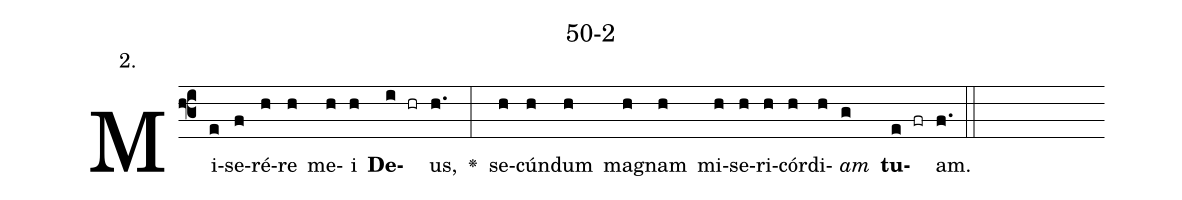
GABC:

name: 50-2;
annotation: 2.;
%%
(f3)Mi(e)se(f)ré(h)re(h) me(h)i(h) <b>De</b>(i hr)us,(h.) <v>\greheightstar</v>(:) se(h)cún(h)dum(h) ma(h)gnam(h) mi(h)se(h)ri(h)cór(h)di(h)<i>am</i>(g) <b>tu</b>(e fr)am.(f.) (::)


%E(h) u(h) o(h) u(g) a(e) e.(f.) (::)
